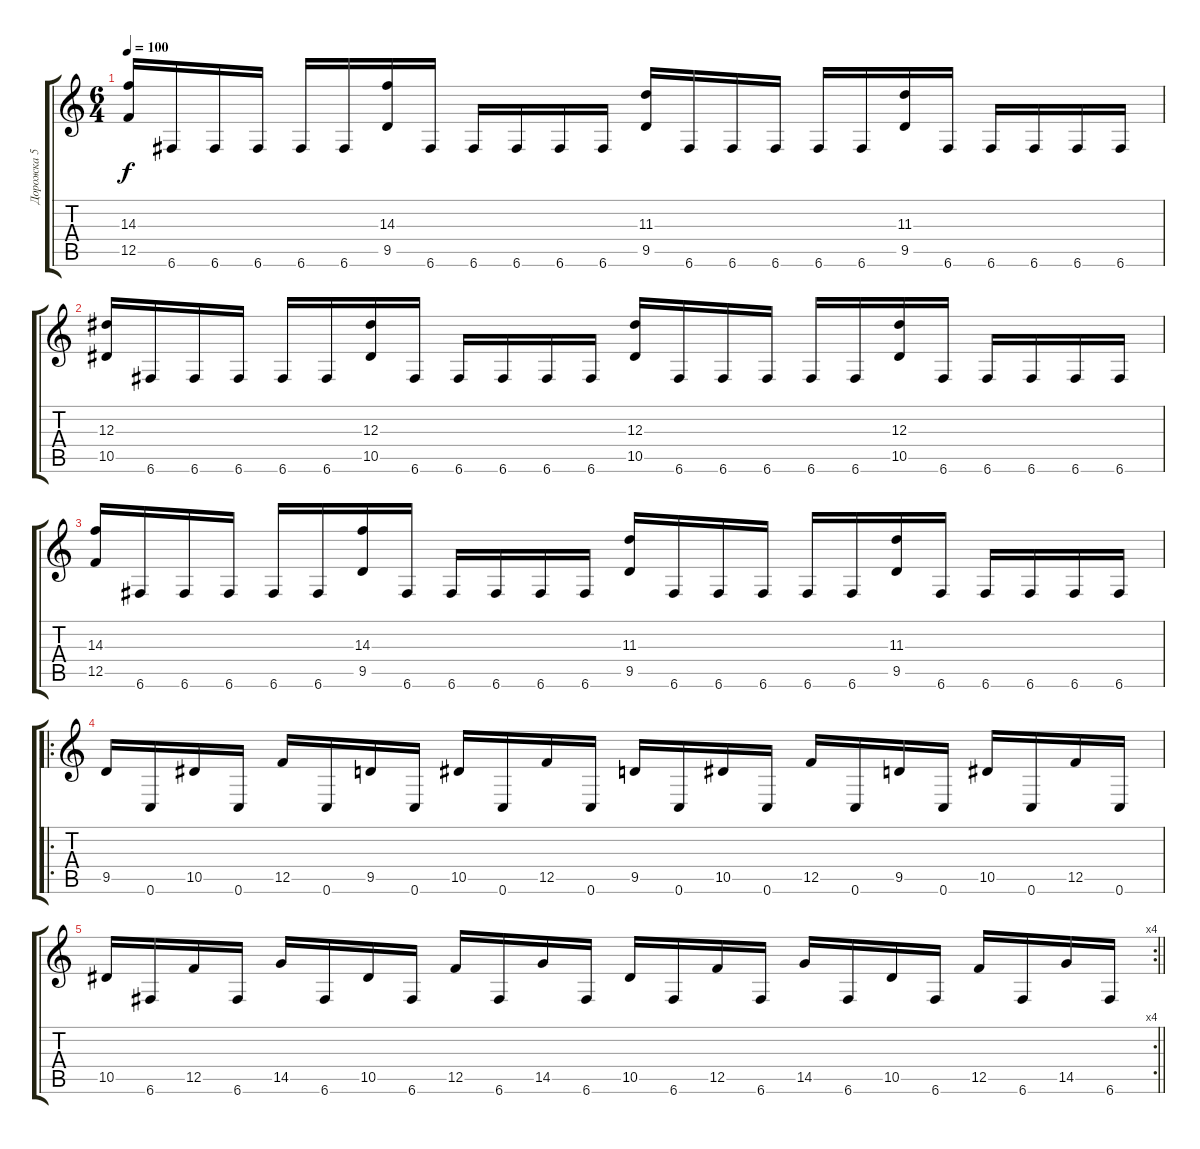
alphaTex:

\track ("Дорожка 5" "Дорожка 5") {instrument distortionguitar}
\staff {score tabs}
\tuning (C4 G3 Eb3 Bb2 F2 C2) {hide}
\ts (6 4)
\tempo 100
\clef g2
\ks c
(14.3 12.5).16{dy f} 6.6.16 6.6.16 6.6.16 6.6.16 6.6.16 (14.3 9.5).16 6.6.16 6.6.16 6.6.16 6.6.16 6.6.16 (11.3 9.5).16 6.6.16 6.6.16 6.6.16 6.6.16 6.6.16 (11.3 9.5).16 6.6.16 6.6.16 6.6.16 6.6.16 6.6.16 |
(12.3 10.5).16 6.6.16 6.6.16 6.6.16 6.6.16 6.6.16 (12.3 10.5).16 6.6.16 6.6.16 6.6.16 6.6.16 6.6.16 (12.3 10.5).16 6.6.16 6.6.16 6.6.16 6.6.16 6.6.16 (12.3 10.5).16 6.6.16 6.6.16 6.6.16 6.6.16 6.6.16 |
(14.3 12.5).16 6.6.16 6.6.16 6.6.16 6.6.16 6.6.16 (14.3 9.5).16 6.6.16 6.6.16 6.6.16 6.6.16 6.6.16 (11.3 9.5).16 6.6.16 6.6.16 6.6.16 6.6.16 6.6.16 (11.3 9.5).16 6.6.16 6.6.16 6.6.16 6.6.16 6.6.16 |
\ro
9.5.16 0.6.16 10.5.16 0.6.16 12.5.16 0.6.16 9.5.16 0.6.16 10.5.16 0.6.16 12.5.16 0.6.16 9.5.16 0.6.16 10.5.16 0.6.16 12.5.16 0.6.16 9.5.16 0.6.16 10.5.16 0.6.16 12.5.16 0.6.16 |
\rc 4
\barLineRight lightlight
10.5.16 6.6.16 12.5.16 6.6.16 14.5.16 6.6.16 10.5.16 6.6.16 12.5.16 6.6.16 14.5.16 6.6.16 10.5.16 6.6.16 12.5.16 6.6.16 14.5.16 6.6.16 10.5.16 6.6.16 12.5.16 6.6.16 14.5.16 6.6.16
